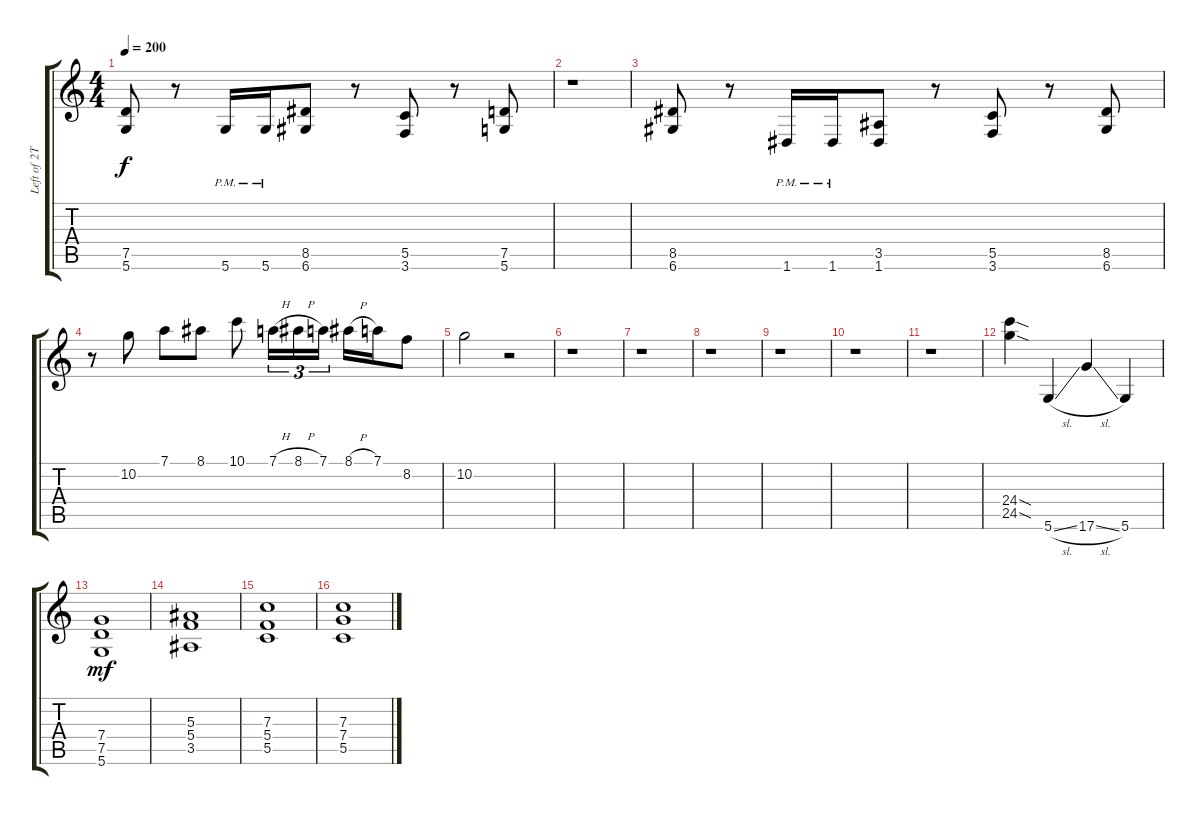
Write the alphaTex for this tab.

\track ("Left of 2TW" "Left of 2T") {mute instrument distortionguitar}
\staff {score tabs}
\tuning (D4 A3 F3 C3 G2 D2) {hide}
\ts (4 4)
\tempo 200
\clef g2
\ks c
(7.5 5.6).8{dy f} r.8 5.6{pm}.16 5.6{pm}.16 (8.5 6.6).8 r.8 (5.5 3.6).8 r.8 (7.5 5.6).8 |
r.1 |
(8.5 6.6).8 r.8 1.6{pm}.16 1.6{pm}.16 (3.5 1.6).8 r.8 (5.5 3.6).8 r.8 (8.5 6.6).8 |
r.8 10.2.8 7.1.8 8.1.8 10.1.8 7.1{h}.16{tu (3 2)} 8.1{h}.16{tu (3 2)} 7.1.16{tu (3 2)} 8.1{h}.16 7.1.16 8.2.8 |
10.2.2 r.2 |
r.1 |
r.1 |
r.1 |
r.1 |
r.1 |
r.1 |
(24.4{sod} 24.5{sod}).4 5.6{sl}.4 17.6{sl}.4 5.6.4 |
(7.4 7.5 5.6).1{dy mf} |
(5.3 5.4 3.5).1 |
(7.3 5.4 5.5).1 |
(7.3 7.4 5.5).1
